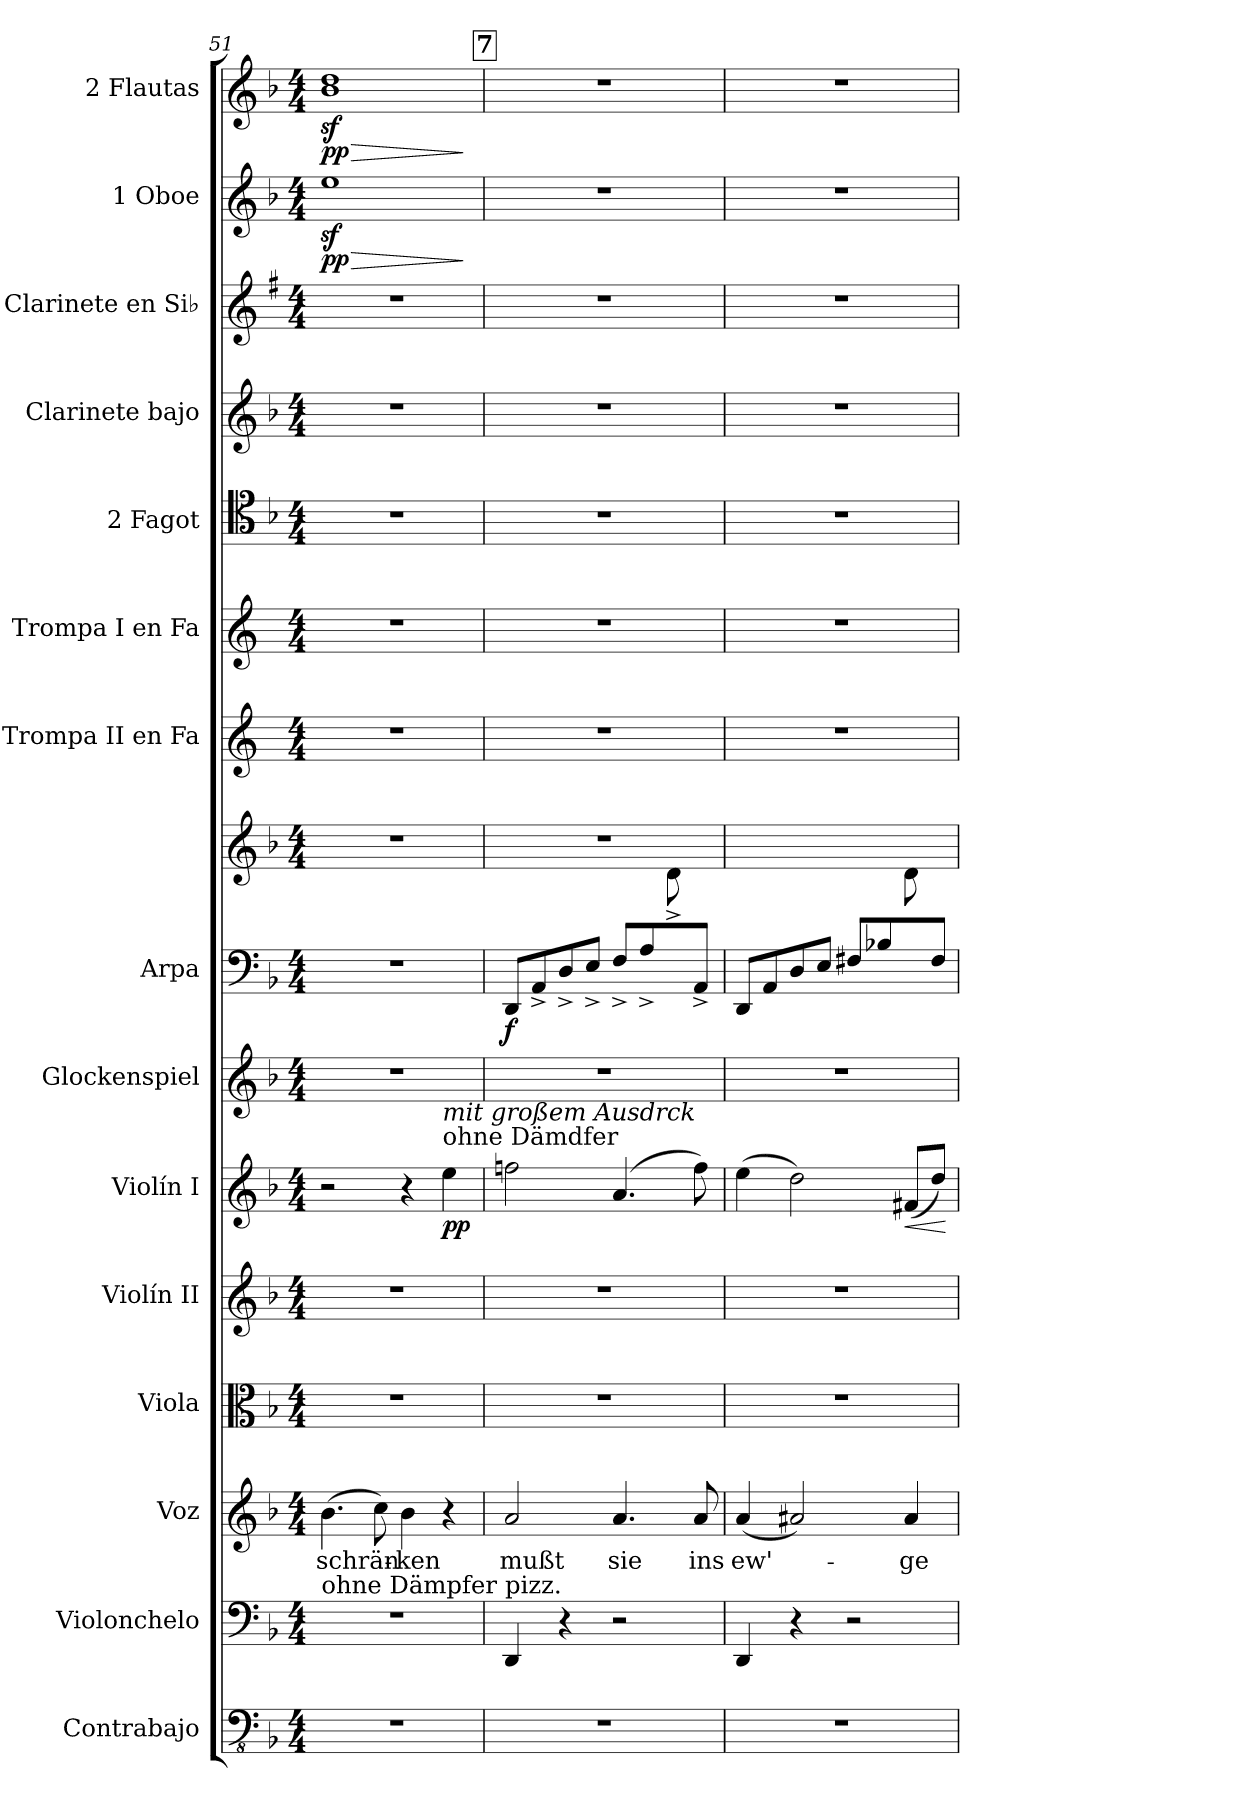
**kern	**kern	**kern	**text	**kern	**kern	**kern	**dynam	**kern	**kern	**kern	**dynam	**kern	**kern	**kern	**kern	**kern	**kern	**dynam	**kern	**dynam
*part15	*part14	*part13	*part13	*part12	*part11	*part10	*part10	*part9	*part8	*part8	*part8	*part7	*part6	*part5	*part4	*part3	*part2	*part2	*part1	*part1
*staff16	*staff15	*staff14	*staff14	*staff13	*staff12	*staff11	*staff11	*staff10	*staff9	*staff8	*staff8/9	*staff7	*staff6	*staff5	*staff4	*staff3	*staff2	*staff2	*staff1	*staff1
*I"Contrabajo	*I"Violonchelo	*I"Voz	*	*I"Viola	*I"Violín II	*I"Violín I	*	*I"Glockenspiel	*I"Arpa	*	*	*I"Trompa II en Fa	*I"Trompa I en Fa	*I"2 Fagot	*I"Clarinete bajo	*I"2 Clarinete en Si♭	*I"1 Oboe	*	*I"2 Flautas	*
*I'Cb.	*I'Vc.	*I'Vo.	*	*I'Vla.	*I'Vln.I	*I'Vln.I	*	*I'Glk.	*I'Arp.	*	*	*I'Trmp.II	*I'Trmp.I	*I'Fag.	*I'Cl.B.	*I'Cl.Si♭	*I'Ob.	*	*I'Fl.	*
*clefFv4	*clefF4	*clefG2	*	*clefC3	*clefG2	*clefG2	*	*clefG2	*clefF4	*clefG2	*	*clefG2	*clefG2	*clefC4	*clefG2	*clefG2	*clefG2	*	*clefG2	*
*ITrd7c12	*	*	*	*	*	*	*	*ITrd-14c-24	*	*	*	*ITrd4c7	*ITrd4c7	*	*ITrd8c14	*ITrd1c2	*	*	*	*
*k[b-]	*k[b-]	*k[b-]	*	*k[b-]	*k[b-]	*k[b-]	*	*k[b-]	*k[b-]	*k[b-]	*	*k[b-]	*k[b-]	*k[b-]	*k[b-]	*k[b-]	*k[b-]	*	*k[b-]	*
*M4/4	*M4/4	*M4/4	*	*M4/4	*M4/4	*M4/4	*	*M4/4	*M4/4	*M4/4	*	*M4/4	*M4/4	*M4/4	*M4/4	*M4/4	*M4/4	*	*M4/4	*
=51	=51	=51	=51	=51	=51	=51	=51	=51	=51	=51	=51	=51	=51	=51	=51	=51	=51	=51	=51	=51
!	!LO:TX:a:t=ohne Dämpfer	!	!	!	!	!	!	!	!	!	!	!	!	!	!	!	!	!	!	!
!	!	!	!LO:LY:b	!	!	!	!	!	!	!	!	!	!	!	!	!	!	!LO:HP:b	!	!LO:HP:b
!	!	!	!	!	!	!	!	!	!	!	!	!	!	!	!	!	!	!LO:DY:n=1:b	!	!LO:DY:n=1:b
1r	1r	(4.b-\	-schrän-	1r	1r	2r	.	1r	1r	1r	.	1r	1r	1r	1r	1r	1eez<	> pp	1b-z< 1ddz<	> pp
.	.	8cc\)	.	.	.	.	.	.	.	.	.	.	.	.	.	.	.	.	.	.
!	!	!	!LO:LY:b	!	!	!	!	!	!	!	!	!	!	!	!	!	!	!	!	!
.	.	4b-\	-ken	.	.	4r	.	.	.	.	.	.	.	.	.	.	.	.	.	.
!	!	!	!	!	!	!LO:TX:a:t=ohne Dämdfer	!	!	!	!	!	!	!	!	!	!	!	!	!	!
!	!	!	!	!	!	!LO:TX:a:i:t=mit großem Ausdrck	!	!	!	!	!	!	!	!	!	!	!	!	!	!
!	!	!	!	!	!	!	!LO:DY:b	!	!	!	!	!	!	!	!	!	!	!	!	!
.	.	4r	.	.	.	4ee\	pp	.	.	.	.	.	.	.	.	.	.	.	.	.
.	.	.	.	.	.	.	.	.	.	.	.	.	.	.	.	.	.	]	.	]
!!LO:REH:place=s1:a:B:fs=14:t=7
=52	=52	=52	=52	=52	=52	=52	=52	=52	=52	=52	=52	=52	=52	=52	=52	=52	=52	=52	=52	=52
!	!LO:TX:a:t=pizz.	!	!	!	!	!	!	!	!	!	!	!	!	!	!	!	!	!	!	!
!	!	!	!LO:LY:b	!	!	!	!	!	!	!	!LO:DY:b=2	!	!	!	!	!	!	!	!	!
*	*	*	*	*	*	*	*	*	*	*^	*	*	*	*	*	*	*	*	*	*
1r	4DD/	2a/	mußt	1r	1r	2ffn\	.	1r	8DD/L	1r	2.ryy	f	1r	1r	1r	1r	1r	1r	.	1r	.
.	.	.	.	.	.	.	.	.	8AA^/	.	.	.	.	.	.	.	.	.	.	.	.
.	4r	.	.	.	.	.	.	.	8D^/	.	.	.	.	.	.	.	.	.	.	.	.
.	.	.	.	.	.	.	.	.	8E^/J	.	.	.	.	.	.	.	.	.	.	.	.
!	!	!	!LO:LY:b	!	!	!	!	!	!	!	!	!	!	!	!	!	!	!	!	!	!
.	2r	4.a/	sie	.	.	(4.a/	.	.	8F^/L	.	.	.	.	.	.	.	.	.	.	.	.
.	.	.	.	.	.	.	.	.	8A^/	.	.	.	.	.	.	.	.	.	.	.	.
.	.	.	.	.	.	.	.	.	8ryy	.	8d^\	.	.	.	.	.	.	.	.	.	.
!	!	!	!LO:LY:b	!	!	!	!	!	!	!	!	!	!	!	!	!	!	!	!	!	!
.	.	8a/	ins	.	.	8ff\)	.	.	8AA^/J	.	8ryy	.	.	.	.	.	.	.	.	.	.
!!LO:PB:g=z
=53	=53	=53	=53	=53	=53	=53	=53	=53	=53	=53	=53	=53	=53	=53	=53	=53	=53	=53	=53	=53	=53
!	!	!	!LO:LY:b	!	!	!	!	!	!	!	!	!	!	!	!	!	!	!	!	!	!
1r	4DD/	(4a/	ew'-	1r	1r	(4ee\	.	1r	8DD/L	1ryy	2.ryy	.	1r	1r	1r	1r	1r	1r	.	1r	.
.	.	.	.	.	.	.	.	.	8AA/	.	.	.	.	.	.	.	.	.	.	.	.
.	4r	2a#X/)	.	.	.	2dd\)	.	.	8D/	.	.	.	.	.	.	.	.	.	.	.	.
.	.	.	.	.	.	.	.	.	8E/J	.	.	.	.	.	.	.	.	.	.	.	.
.	2r	.	.	.	.	.	.	.	8F#X/L	.	.	.	.	.	.	.	.	.	.	.	.
.	.	.	.	.	.	.	.	.	8B-X/	.	.	.	.	.	.	.	.	.	.	.	.
!	!	!	!LO:LY:b	!	!	!	!LO:HP:b	!	!	!	!	!	!	!	!	!	!	!	!	!	!
.	.	4a#/	ge	.	.	(8f#X/L	<	.	8ryy	.	8d\	.	.	.	.	.	.	.	.	.	.
.	.	.	.	.	.	8dd/J)	.	.	8F#/J	.	8ryy	.	.	.	.	.	.	.	.	.	.
*	*	*	*	*	*	*	*	*	*	*v	*v	*	*	*	*	*	*	*	*	*	*
.	.	.	.	.	.	.	[	.	.	.	.	.	.	.	.	.	.	.	.	.
=	=	=	=	=	=	=	=	=	=	=	=	=	=	=	=	=	=	=	=	=
*-	*-	*-	*-	*-	*-	*-	*-	*-	*-	*-	*-	*-	*-	*-	*-	*-	*-	*-	*-	*-
